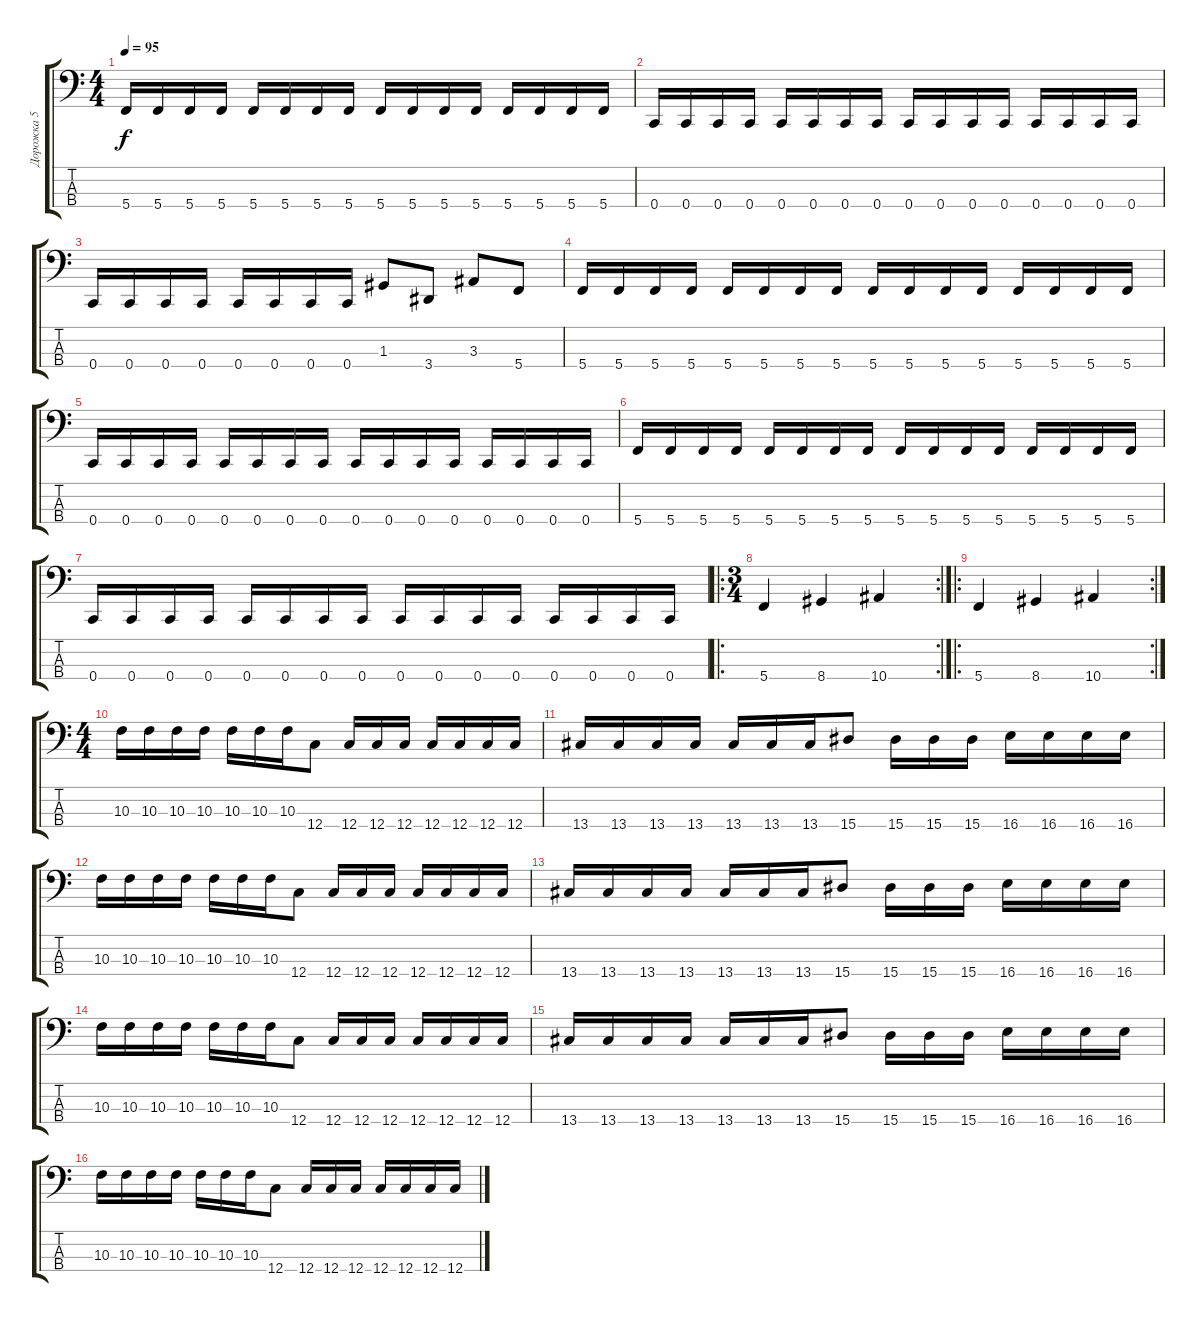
\track ("Дорожка 5" "Дорожка 5") {instrument electricbasspick}
\staff {score tabs}
\tuning (F2 C2 G1 C1) {hide}
\ts (4 4)
\tempo 95
\clef f4
\ks c
5.4.16{dy f} 5.4.16 5.4.16 5.4.16 5.4.16 5.4.16 5.4.16 5.4.16 5.4.16 5.4.16 5.4.16 5.4.16 5.4.16 5.4.16 5.4.16 5.4.16 |
0.4.16 0.4.16 0.4.16 0.4.16 0.4.16 0.4.16 0.4.16 0.4.16 0.4.16 0.4.16 0.4.16 0.4.16 0.4.16 0.4.16 0.4.16 0.4.16 |
0.4.16 0.4.16 0.4.16 0.4.16 0.4.16 0.4.16 0.4.16 0.4.16 1.3.8 3.4.8 3.3.8 5.4.8 |
5.4.16 5.4.16 5.4.16 5.4.16 5.4.16 5.4.16 5.4.16 5.4.16 5.4.16 5.4.16 5.4.16 5.4.16 5.4.16 5.4.16 5.4.16 5.4.16 |
0.4.16 0.4.16 0.4.16 0.4.16 0.4.16 0.4.16 0.4.16 0.4.16 0.4.16 0.4.16 0.4.16 0.4.16 0.4.16 0.4.16 0.4.16 0.4.16 |
5.4.16 5.4.16 5.4.16 5.4.16 5.4.16 5.4.16 5.4.16 5.4.16 5.4.16 5.4.16 5.4.16 5.4.16 5.4.16 5.4.16 5.4.16 5.4.16 |
0.4.16 0.4.16 0.4.16 0.4.16 0.4.16 0.4.16 0.4.16 0.4.16 0.4.16 0.4.16 0.4.16 0.4.16 0.4.16 0.4.16 0.4.16 0.4.16 |
\ro
\rc 2
\ts (3 4)
5.4.4 8.4.4 10.4.4 |
\ro
\rc 2
5.4.4 8.4.4 10.4.4 |
\ts (4 4)
10.3.16 10.3.16 10.3.16 10.3.16 10.3.16 10.3.16 10.3.16 12.4.8 12.4.16 12.4.16 12.4.16 12.4.16 12.4.16 12.4.16 12.4.16 |
13.4.16 13.4.16 13.4.16 13.4.16 13.4.16 13.4.16 13.4.16 15.4.8 15.4.16 15.4.16 15.4.16 16.4.16 16.4.16 16.4.16 16.4.16 |
10.3.16 10.3.16 10.3.16 10.3.16 10.3.16 10.3.16 10.3.16 12.4.8 12.4.16 12.4.16 12.4.16 12.4.16 12.4.16 12.4.16 12.4.16 |
13.4.16 13.4.16 13.4.16 13.4.16 13.4.16 13.4.16 13.4.16 15.4.8 15.4.16 15.4.16 15.4.16 16.4.16 16.4.16 16.4.16 16.4.16 |
10.3.16 10.3.16 10.3.16 10.3.16 10.3.16 10.3.16 10.3.16 12.4.8 12.4.16 12.4.16 12.4.16 12.4.16 12.4.16 12.4.16 12.4.16 |
13.4.16 13.4.16 13.4.16 13.4.16 13.4.16 13.4.16 13.4.16 15.4.8 15.4.16 15.4.16 15.4.16 16.4.16 16.4.16 16.4.16 16.4.16 |
10.3.16 10.3.16 10.3.16 10.3.16 10.3.16 10.3.16 10.3.16 12.4.8 12.4.16 12.4.16 12.4.16 12.4.16 12.4.16 12.4.16 12.4.16
